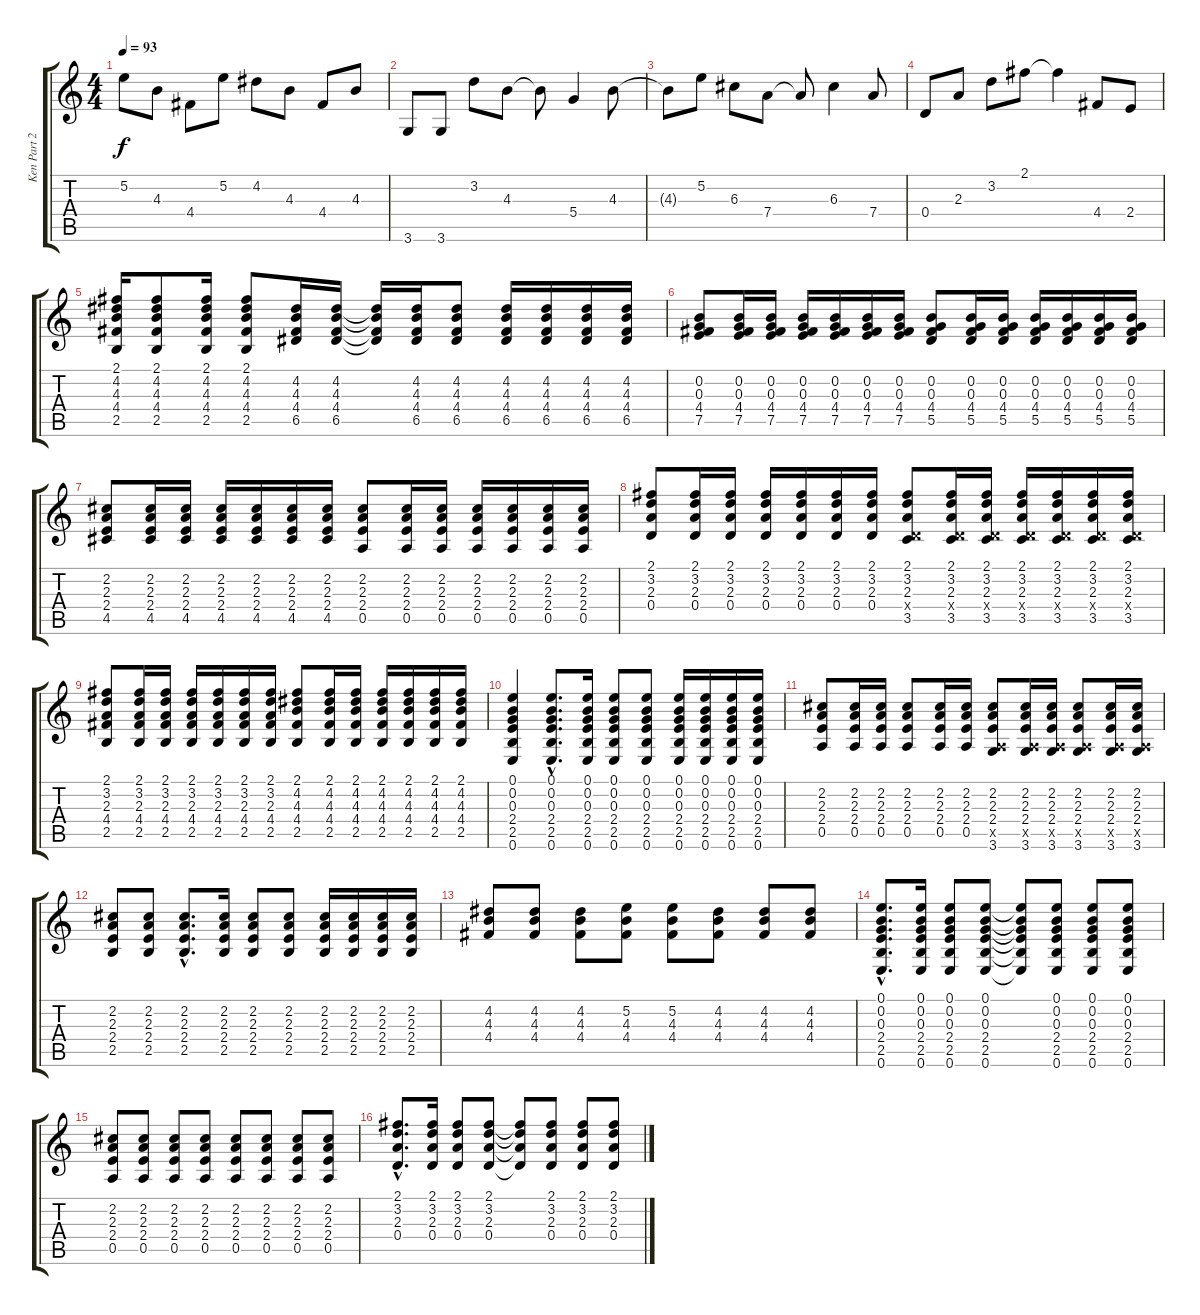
\track ("Ken Part 2" "Ken Part 2") {instrument acousticguitarnylon}
\staff {score tabs}
\tuning (E4 B3 G3 D3 A2 E2) {hide}
\ts (4 4)
\tempo 93
\clef g2
\ks c
5.2.8{dy f} 4.3.8 4.4.8 5.2.8 4.2.8 4.3.8 4.4.8 4.3.8 |
3.6.8 3.6.8 3.2.8 4.3.8 4.3{t}.8 5.4.4 4.3.8 |
4.3{t}.8 5.2.8 6.3.8 7.4.8 7.4{t}.8 6.3.4 7.4.8 |
0.4.8 2.3.8 3.2.8 2.1.8 2.1{t}.4 4.4.8 2.4.8 |
(2.1 4.2 4.3 4.4 2.5).16 (2.1 4.2 4.3 4.4 2.5).8 (2.1 4.2 4.3 4.4 2.5).16 (2.1 4.2 4.3 4.4 2.5).8 (4.2 4.3 4.4 6.5).16 (4.2 4.3 4.4 6.5).16 (4.2{t} 4.3{t} 4.4{t} 6.5{t}).16 (4.2 4.3 4.4 6.5).16 (4.2 4.3 4.4 6.5).8 (4.2 4.3 4.4 6.5).16 (4.2 4.3 4.4 6.5).16 (4.2 4.3 4.4 6.5).16 (4.2 4.3 4.4 6.5).16 |
(0.2 0.3 4.4 7.5).8 (0.2 0.3 4.4 7.5).16 (0.2 0.3 4.4 7.5).16 (0.2 0.3 4.4 7.5).16 (0.2 0.3 4.4 7.5).16 (0.2 0.3 4.4 7.5).16 (0.2 0.3 4.4 7.5).16 (0.2 0.3 4.4 5.5).8 (0.2 0.3 4.4 5.5).16 (0.2 0.3 4.4 5.5).16 (0.2 0.3 4.4 5.5).16 (0.2 0.3 4.4 5.5).16 (0.2 0.3 4.4 5.5).16 (0.2 0.3 4.4 5.5).16 |
(2.2 2.3 2.4 4.5).8 (2.2 2.3 2.4 4.5).16 (2.2 2.3 2.4 4.5).16 (2.2 2.3 2.4 4.5).16 (2.2 2.3 2.4 4.5).16 (2.2 2.3 2.4 4.5).16 (2.2 2.3 2.4 4.5).16 (2.2 2.3 2.4 0.5).8 (2.2 2.3 2.4 0.5).16 (2.2 2.3 2.4 0.5).16 (2.2 2.3 2.4 0.5).16 (2.2 2.3 2.4 0.5).16 (2.2 2.3 2.4 0.5).16 (2.2 2.3 2.4 0.5).16 |
(2.1 3.2 2.3 0.4).8 (2.1 3.2 2.3 0.4).16 (2.1 3.2 2.3 0.4).16 (2.1 3.2 2.3 0.4).16 (2.1 3.2 2.3 0.4).16 (2.1 3.2 2.3 0.4).16 (2.1 3.2 2.3 0.4).16 (2.1 3.2 2.3 0.4{x} 3.5).8 (2.1 3.2 2.3 0.4{x} 3.5).16 (2.1 3.2 2.3 0.4{x} 3.5).16 (2.1 3.2 2.3 0.4{x} 3.5).16 (2.1 3.2 2.3 0.4{x} 3.5).16 (2.1 3.2 2.3 0.4{x} 3.5).16 (2.1 3.2 2.3 0.4{x} 3.5).16 |
(2.1 3.2 2.3 4.4 2.5).8 (2.1 3.2 2.3 4.4 2.5).16 (2.1 3.2 2.3 4.4 2.5).16 (2.1 3.2 2.3 4.4 2.5).16 (2.1 3.2 2.3 4.4 2.5).16 (2.1 3.2 2.3 4.4 2.5).16 (2.1 3.2 2.3 4.4 2.5).16 (2.1 4.2 4.3 4.4 2.5).8 (2.1 4.2 4.3 4.4 2.5).16 (2.1 4.2 4.3 4.4 2.5).16 (2.1 4.2 4.3 4.4 2.5).16 (2.1 4.2 4.3 4.4 2.5).16 (2.1 4.2 4.3 4.4 2.5).16 (2.1 4.2 4.3 4.4 2.5).16 |
(0.1 0.2 0.3 2.4 2.5 0.6).4 (0.1{hac} 0.2{hac} 0.3{hac} 2.4{hac} 2.5{hac} 0.6{hac}).8{d} (0.1 0.2 0.3 2.4 2.5 0.6).16 (0.1 0.2 0.3 2.4 2.5 0.6).8 (0.1 0.2 0.3 2.4 2.5 0.6).8 (0.1 0.2 0.3 2.4 2.5 0.6).16 (0.1 0.2 0.3 2.4 2.5 0.6).16 (0.1 0.2 0.3 2.4 2.5 0.6).16 (0.1 0.2 0.3 2.4 2.5 0.6).16 |
(2.2 2.3 2.4 0.5).8 (2.2 2.3 2.4 0.5).16 (2.2 2.3 2.4 0.5).16 (2.2 2.3 2.4 0.5).8 (2.2 2.3 2.4 0.5).16 (2.2 2.3 2.4 0.5).16 (2.2 2.3 2.4 0.5{x} 3.6).8 (2.2 2.3 2.4 0.5{x} 3.6).16 (2.2 2.3 2.4 0.5{x} 3.6).16 (2.2 2.3 2.4 0.5{x} 3.6).8 (2.2 2.3 2.4 0.5{x} 3.6).16 (2.2 2.3 2.4 0.5{x} 3.6).16 |
(2.2 2.3 2.4 2.5).8 (2.2 2.3 2.4 2.5).8 (2.2{hac} 2.3{hac} 2.4{hac} 2.5{hac}).8{d} (2.2 2.3 2.4 2.5).16 (2.2 2.3 2.4 2.5).8 (2.2 2.3 2.4 2.5).8 (2.2 2.3 2.4 2.5).16 (2.2 2.3 2.4 2.5).16 (2.2 2.3 2.4 2.5).16 (2.2 2.3 2.4 2.5).16 |
(4.2 4.3 4.4).8 (4.2 4.3 4.4).8 (4.2 4.3 4.4).8 (5.2 4.3 4.4).8 (5.2 4.3 4.4).8 (4.2 4.3 4.4).8 (4.2 4.3 4.4).8 (4.2 4.3 4.4).8 |
(0.1{hac} 0.2{hac} 0.3{hac} 2.4{hac} 2.5{hac} 0.6{hac}).8{d} (0.1 0.2 0.3 2.4 2.5 0.6).16 (0.1 0.2 0.3 2.4 2.5 0.6).8 (0.1 0.2 0.3 2.4 2.5 0.6).8 (0.1{t} 0.2{t} 0.3{t} 2.4{t} 2.5{t} 0.6{t}).8 (0.1 0.2 0.3 2.4 2.5 0.6).8 (0.1 0.2 0.3 2.4 2.5 0.6).8 (0.1 0.2 0.3 2.4 2.5 0.6).8 |
(2.2 2.3 2.4 0.5).8 (2.2 2.3 2.4 0.5).8 (2.2 2.3 2.4 0.5).8 (2.2 2.3 2.4 0.5).8 (2.2 2.3 2.4 0.5).8 (2.2 2.3 2.4 0.5).8 (2.2 2.3 2.4 0.5).8 (2.2 2.3 2.4 0.5).8 |
(2.1{hac} 3.2{hac} 2.3{hac} 0.4{hac}).8{d} (2.1 3.2 2.3 0.4).16 (2.1 3.2 2.3 0.4).8 (2.1 3.2 2.3 0.4).8 (2.1{t} 3.2{t} 2.3{t} 0.4{t}).8 (2.1 3.2 2.3 0.4).8 (2.1 3.2 2.3 0.4).8 (2.1 3.2 2.3 0.4).8
